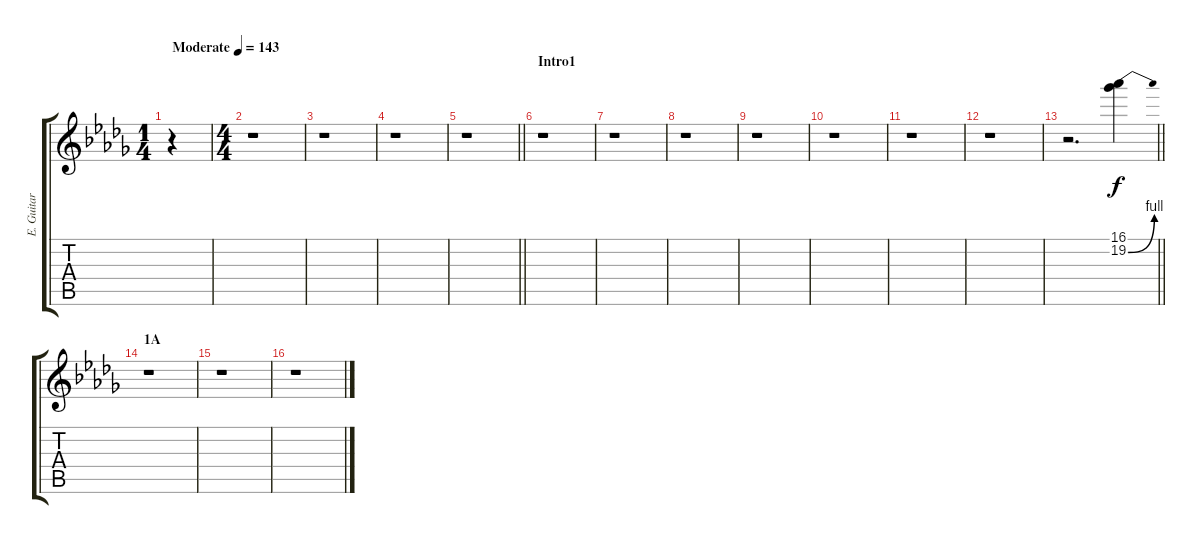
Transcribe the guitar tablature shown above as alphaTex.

\track ("E. Guitar IV" "E. Guitar ") {instrument overdrivenguitar}
\staff {score tabs}
\tuning (E4 B3 G3 D3 A2 E2) {hide}
\ts (1 4)
\tempo (143 "Moderate")
\clef g2
\ks db
r.4{dy f instrument overdrivenguitar} |
\ts (4 4)
r.1 |
r.1 |
r.1 |
\barLineRight lightlight
r.1 |
\section ("" "Intro1")
r.1 |
r.1 |
r.1 |
r.1 |
r.1 |
r.1 |
r.1 |
\barLineRight lightlight
r.2{d} (16.1 19.2{be (bend 0 0 60 4)}).4 |
\section ("" "1A")
r.1 |
r.1 |
r.1
